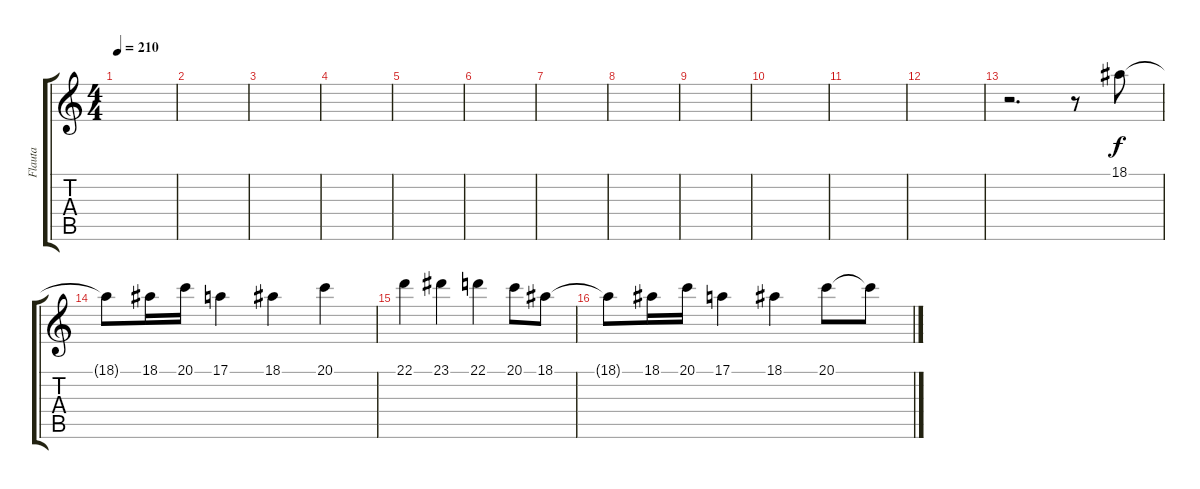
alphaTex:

\track ("Flauta" "Flauta") {instrument flute}
\staff {score tabs}
\tuning (E4 B3 G3 D3 A2 E2) {hide}
\ts (4 4)
\tempo 210
\clef g2
\ks c
|
|
|
\section ("" "")
|
|
|
|
|
|
|
|
|
\section ("" "")
r.2{d} r.8 18.1.8 |
18.1{t}.8 18.1.16 20.1.16 17.1.4 18.1.4 20.1.4 |
22.1.4 23.1.4 22.1.4 20.1.8 18.1.8 |
18.1{t}.8 18.1.16 20.1.16 17.1.4 18.1.4 20.1.8 20.1{t}.8
